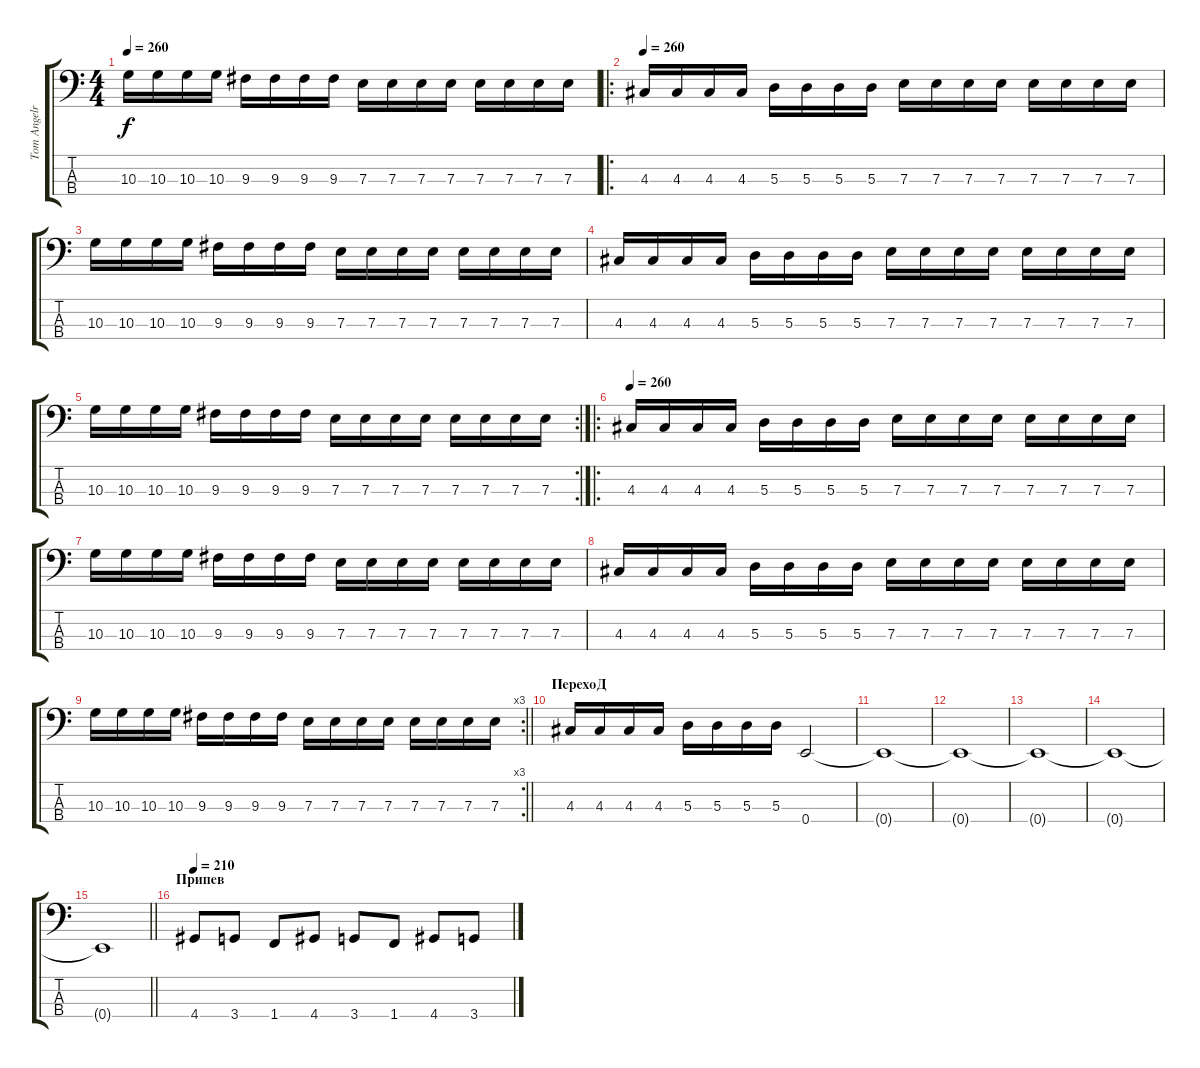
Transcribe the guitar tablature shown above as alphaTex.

\track ("Tom Angelripper" "Tom Angelr") {instrument electricbasspick}
\staff {score tabs}
\tuning (G2 D2 A1 E1) {hide}
\ts (4 4)
\tempo 260
\clef f4
\ks c
10.3.16{dy f} 10.3.16 10.3.16 10.3.16 9.3.16 9.3.16 9.3.16 9.3.16 7.3.16 7.3.16 7.3.16 7.3.16 7.3.16 7.3.16 7.3.16 7.3.16 |
\ro
\tempo 260
4.3.16 4.3.16 4.3.16 4.3.16 5.3.16 5.3.16 5.3.16 5.3.16 7.3.16 7.3.16 7.3.16 7.3.16 7.3.16 7.3.16 7.3.16 7.3.16 |
10.3.16 10.3.16 10.3.16 10.3.16 9.3.16 9.3.16 9.3.16 9.3.16 7.3.16 7.3.16 7.3.16 7.3.16 7.3.16 7.3.16 7.3.16 7.3.16 |
4.3.16 4.3.16 4.3.16 4.3.16 5.3.16 5.3.16 5.3.16 5.3.16 7.3.16 7.3.16 7.3.16 7.3.16 7.3.16 7.3.16 7.3.16 7.3.16 |
\rc 2
10.3.16 10.3.16 10.3.16 10.3.16 9.3.16 9.3.16 9.3.16 9.3.16 7.3.16 7.3.16 7.3.16 7.3.16 7.3.16 7.3.16 7.3.16 7.3.16 |
\ro
\tempo 260
4.3.16 4.3.16 4.3.16 4.3.16 5.3.16 5.3.16 5.3.16 5.3.16 7.3.16 7.3.16 7.3.16 7.3.16 7.3.16 7.3.16 7.3.16 7.3.16 |
10.3.16 10.3.16 10.3.16 10.3.16 9.3.16 9.3.16 9.3.16 9.3.16 7.3.16 7.3.16 7.3.16 7.3.16 7.3.16 7.3.16 7.3.16 7.3.16 |
4.3.16 4.3.16 4.3.16 4.3.16 5.3.16 5.3.16 5.3.16 5.3.16 7.3.16 7.3.16 7.3.16 7.3.16 7.3.16 7.3.16 7.3.16 7.3.16 |
\rc 3
\barLineRight lightlight
10.3.16 10.3.16 10.3.16 10.3.16 9.3.16 9.3.16 9.3.16 9.3.16 7.3.16 7.3.16 7.3.16 7.3.16 7.3.16 7.3.16 7.3.16 7.3.16 |
\section ("" "ПерехоД")
4.3.16 4.3.16 4.3.16 4.3.16 5.3.16 5.3.16 5.3.16 5.3.16 0.4.2 |
0.4{t}.1 |
0.4{t}.1 |
0.4{t}.1 |
0.4{t}.1 |
\barLineRight lightlight
0.4{t}.1 |
\section ("" "Припев")
\tempo 210
4.4.8 3.4.8 1.4.8 4.4.8 3.4.8 1.4.8 4.4.8 3.4.8
